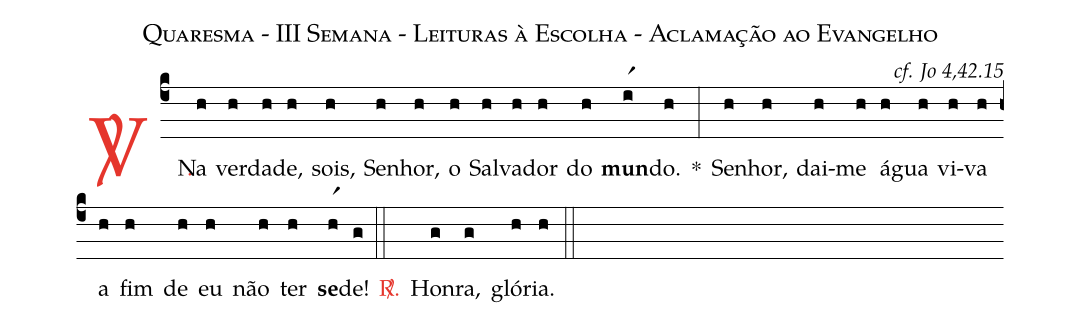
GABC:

name: Quaresma - III Semana - Leituras à Escolha - Aclamação ao Evangelho;
commentary: cf. Jo 4,42.15;
%%
(c4)

<c><sp>V/</sp>.</c>() Na(h) ver(h)da(h)de,(h) sois,(h) Se(h)nhor,(h) o(h) Sal(h)va(h)dor(h) do(h) <b>mun</b>(ir1)do.(h) *(:) Se(h)nhor,(h) dai-(h)me(h) á(h)gua(h) vi(h)va(h) a(h) fim(h) de(h) eu(h) não(h) ter(h) <b>se</b>(hr1)de!(g)

(::)

<c><sp>R/</sp>.</c>() Hon(g)ra,(g) gló(h)ria.(h)

(::)
